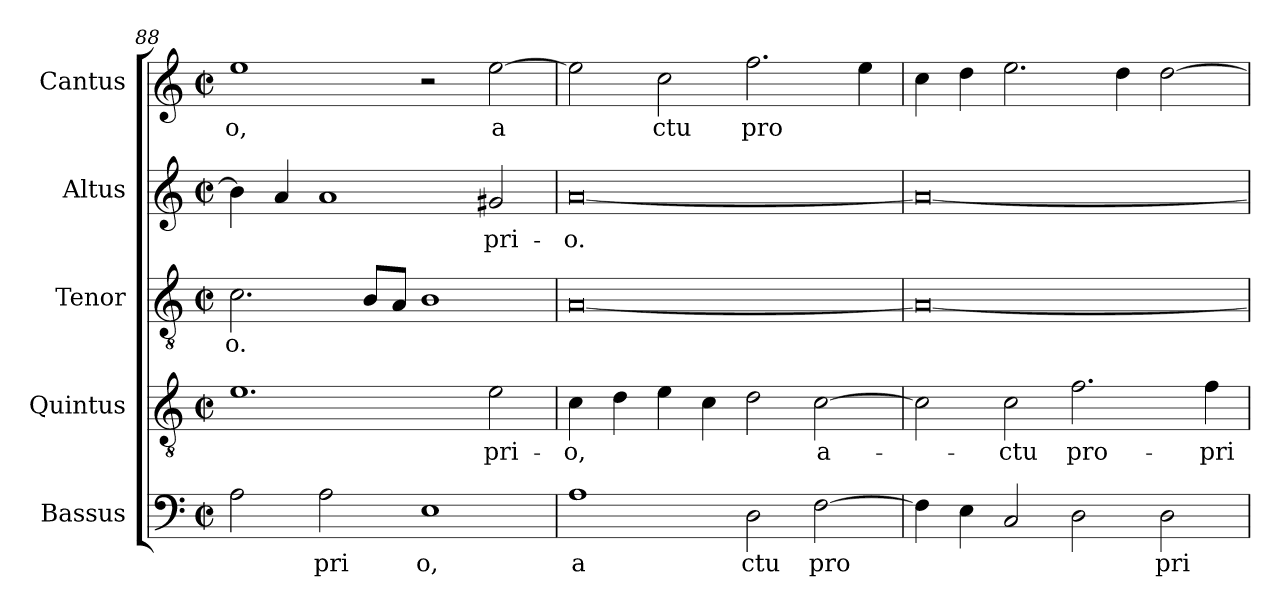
**kern	**text	**kern	**text	**kern	**text	**kern	**text	**kern	**text
*part5	*part5	*part4	*part4	*part3	*part3	*part2	*part2	*part1	*part1
*staff5	*staff5	*staff4	*staff4	*staff3	*staff3	*staff2	*staff2	*staff1	*staff1
*I"Bassus	*	*I"Quintus	*	*I"Tenor	*	*I"Altus	*	*I"Cantus	*
*clefF4	*	*clefGv2	*	*clefGv2	*	*clefG2	*	*clefG2	*
*	*	*	*	*	*	*k[]	*	*	*
*	*	*	*	*	*	*C:	*	*	*
*M2/2	*	*M2/2	*	*M2/2	*	*M2/2	*	*M2/2	*
*met(c|)	*	*met(c|)	*	*met(c|)	*	*met(c|)	*	*met(c|)	*
=88	=88	=88	=88	=88	=88	=88	=88	=88	=88
!	!	!	!	!	!LO:LY:b:cj	!	!	!	!LO:LY:b:cj
2A\	.	1.e	.	2.c\	-o.	4b\]	.	1ee	o,
.	.	.	.	.	.	4a/	.	.	.
!	!LO:LY:b:cj	!	!	!	!	!	!	!	!
2A\	pri	.	.	.	.	1a	.	.	.
.	.	.	.	8B/L	.	.	.	.	.
.	.	.	.	8A/J	.	.	.	.	.
!	!LO:LY:b:cj	!	!	!	!	!	!	!	!
1E	o,	.	.	1B	.	.	.	2r	.
!	!	!	!LO:LY:b:cj	!	!	!	!LO:LY:b:cj	!	!LO:LY:b:cj
.	.	2e\	-pri-	.	.	2g#/	-pri-	[>2ee\	a
=89	=89	=89	=89	=89	=89	=89	=89	=89	=89
!	!LO:LY:b:cj	!	!LO:LY:b:cj	!	!	!	!LO:LY:b:cj	!	!
1A	a	4c\	-o,	[<0A	.	[<0a	-o.	2ee\]	.
.	.	4d\	.	.	.	.	.	.	.
!	!	!	!	!	!	!	!	!	!LO:LY:b:cj
.	.	4e\	.	.	.	.	.	2cc\	ctu
.	.	4c\	.	.	.	.	.	.	.
!	!LO:LY:b:cj	!	!	!	!	!	!	!	!LO:LY:b
2D\	ctu	2d\	.	.	.	.	.	2.ff\	pro
!	!LO:LY:b	!	!LO:LY:b:cj	!	!	!	!	!	!
[>2F\	pro	[>2c\	a-	.	.	.	.	.	.
.	.	.	.	.	.	.	.	4ee\	.
=90	=90	=90	=90	=90	=90	=90	=90	=90	=90
4F\]	.	2c\]	.	0A_<	.	0a_<	.	4cc\	.
4E\	.	.	.	.	.	.	.	4dd\	.
!	!	!	!LO:LY:b:cj	!	!	!	!	!	!
2C/	.	2c\	-ctu	.	.	.	.	2.ee\	.
!	!	!	!LO:LY:b:cj	!	!	!	!	!	!
2D\	.	2.f\	pro-	.	.	.	.	.	.
.	.	.	.	.	.	.	.	4dd\	.
!	!LO:LY:b:cj	!	!	!	!	!	!	!	!
2D\	pri	.	.	.	.	.	.	[>2dd\	.
!	!	!	!LO:LY:b:cj	!	!	!	!	!	!
.	.	4f\	-pri-	.	.	.	.	.	.
=	=	=	=	=	=	=	=	=	=
*-	*-	*-	*-	*-	*-	*-	*-	*-	*-
